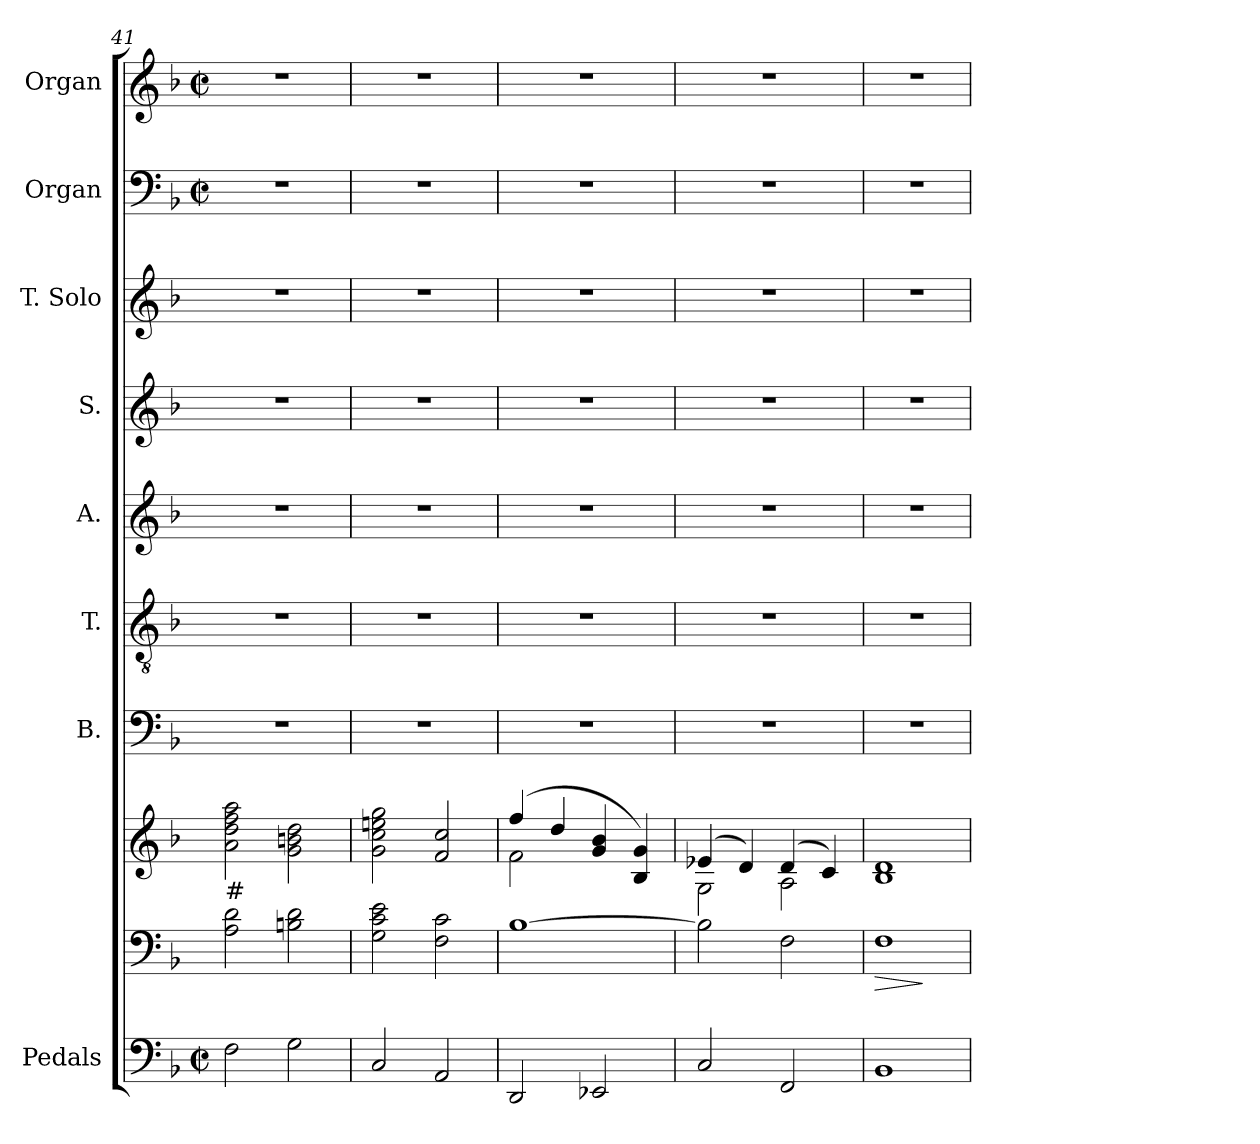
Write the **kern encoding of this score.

**kern	**kern	**dynam	**kern	**kern	**kern	**kern	**kern	**kern	**kern	**kern
*part10	*part9	*part9	*part8	*part7	*part6	*part5	*part4	*part3	*part2	*part1
*staff10	*staff9	*staff9	*staff8	*staff7	*staff6	*staff5	*staff4	*staff3	*staff2	*staff1
*I"Pedals	*	*	*	*I"B.	*I"T.	*I"A.	*I"S.	*I"T. Solo	*I"Organ	*I"Organ
*I'Ped.	*	*	*	*I'B.	*I'T.	*I'A.	*I'S.	*I'T. Solo	*	*
*clefF4	*clefF4	*	*clefG2	*clefF4	*clefGv2	*clefG2	*clefG2	*clefG2	*clefF4	*clefG2
*k[b-]	*k[b-]	*	*k[b-]	*k[b-]	*k[b-]	*k[b-]	*k[b-]	*k[b-]	*k[b-]	*k[b-]
*F:	*F:	*	*F:	*F:	*F:	*F:	*F:	*F:	*F:	*F:
*M2/2	*	*	*	*	*	*	*	*	*M2/2	*M2/2
*met(c|)	*	*	*	*	*	*	*	*	*met(c|)	*met(c|)
=41	=41	=41	=41	=41	=41	=41	=41	=41	=41	=41
!	!	!	!LO:TX:b:t=#	!	!	!	!	!	!	!
2F\	2A\ 2d\	.	2a\ 2dd\ 2ff\ 2aa\	1r	1r	1r	1r	1r	1r	1r
2G\	2Bn\ 2d\	.	2g\ 2bn\ 2dd\	.	.	.	.	.	.	.
=42	=42	=42	=42	=42	=42	=42	=42	=42	=42	=42
2C/	2G\ 2c\ 2e\	.	2g\ 2cc\ 2eeni\ 2gg\	1r	1r	1r	1r	1r	1r	1r
2AA/	2F\ 2c\	.	2f/ 2cc/	.	.	.	.	.	.	.
=43	=43	=43	=43	=43	=43	=43	=43	=43	=43	=43
*	*	*	*^	*	*	*	*	*	*	*
2DD/	[>1B-	.	(4ff/	2f\	1r	1r	1r	1r	1r	1r	1r
.	.	.	4dd/	.	.	.	.	.	.	.	.
2EE-X/	.	.	4g/ 4b-/	2ryy	.	.	.	.	.	.	.
.	.	.	4B-/ 4g/)	.	.	.	.	.	.	.	.
!!LO:PB:g=z
=44	=44	=44	=44	=44	=44	=44	=44	=44	=44	=44	=44
2C/	2B-\]	.	(4e-X/	2G\	1r	1r	1r	1r	1r	1r	1r
.	.	.	4d/)	.	.	.	.	.	.	.	.
2FF/	2F\	.	(4d/	2A\	.	.	.	.	.	.	.
.	.	.	4c/)	.	.	.	.	.	.	.	.
*	*	*	*v	*v	*	*	*	*	*	*	*
=45	=45	=45	=45	=45	=45	=45	=45	=45	=45	=45
!	!	!LO:HP:b	!	!	!	!	!	!	!	!
1BB-	1F	>	1B- 1d	1r	1r	1r	1r	1r	1r	1r
.	.	]	.	.	.	.	.	.	.	.
=	=	=	=	=	=	=	=	=	=	=
*-	*-	*-	*-	*-	*-	*-	*-	*-	*-	*-
